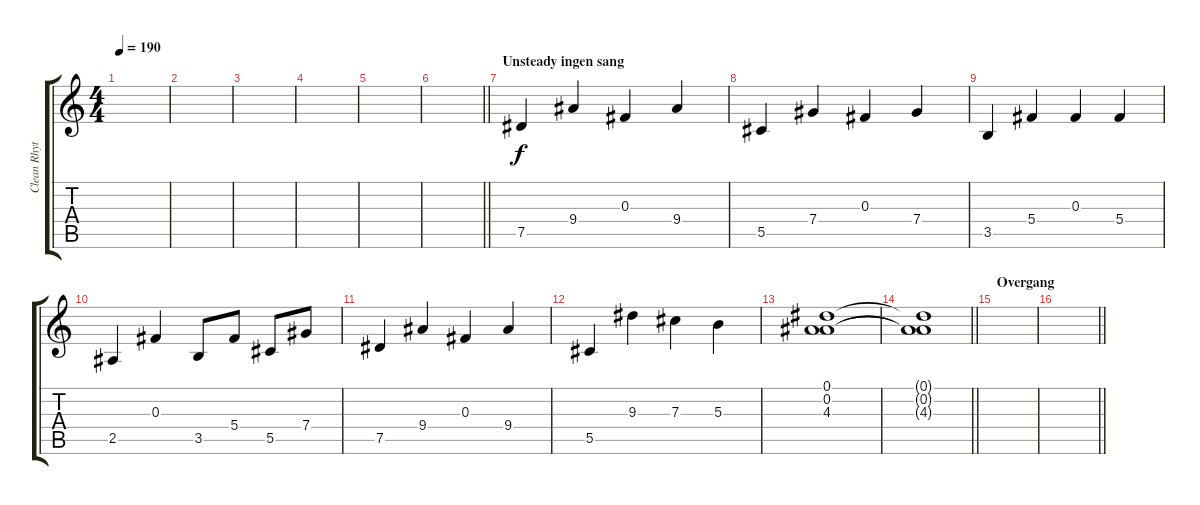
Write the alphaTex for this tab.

\track ("Clean Rhythm Gtr." "Clean Rhyt") {instrument electricguitarclean}
\staff {score tabs}
\tuning (Eb4 Bb3 Gb3 Db3 Ab2 Eb2) {hide}
\ts (4 4)
\tempo 190
\clef g2
\ks c
|
|
|
|
|
\barLineRight lightlight
|
\section ("" "Unsteady ingen sang")
7.5.4 9.4.4 0.3.4 9.4.4 |
5.5.4 7.4.4 0.3.4 7.4.4 |
3.5.4 5.4.4 0.3.4 5.4.4 |
2.5.4 0.3.4 3.5.8 5.4.8 5.5.8 7.4.8 |
7.5.4 9.4.4 0.3.4 9.4.4 |
5.5.4 9.3.4 7.3.4 5.3.4 |
(0.1 0.2 4.3).1 |
\barLineRight lightlight
(0.1{t} 0.2{t} 4.3{t}).1 |
\section ("" "Overgang")
|
\barLineRight lightlight
